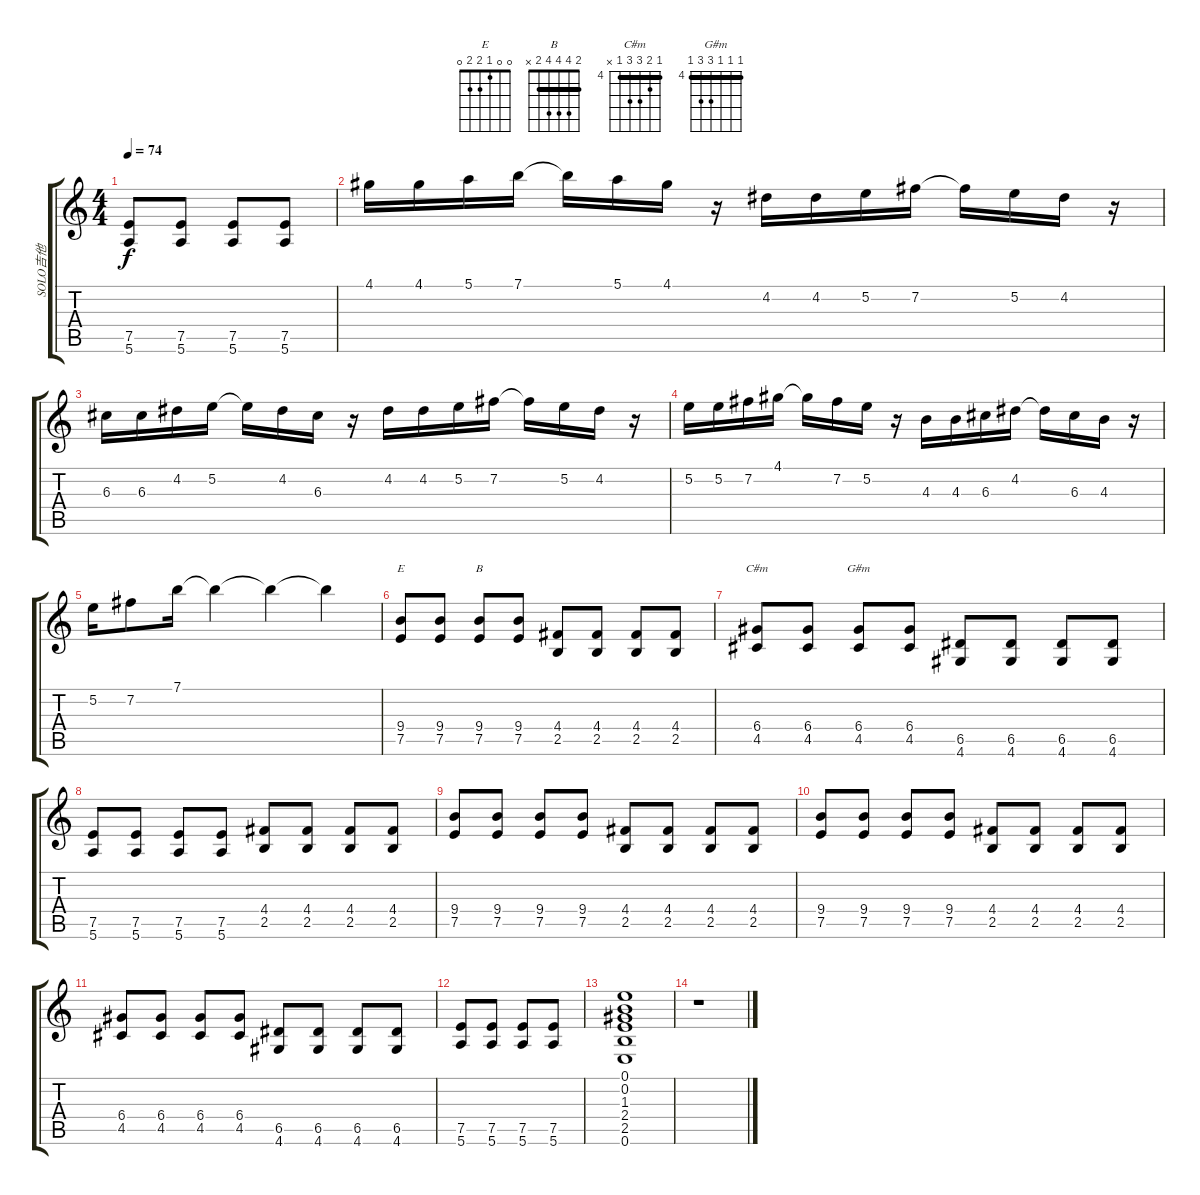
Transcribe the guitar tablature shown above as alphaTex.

\track ("SOLO吉他" "SOLO吉他") {instrument overdrivenguitar}
\staff {score tabs}
\tuning (E4 B3 G3 D3 A2 E2) {hide}
\chord ("E" 0 0 1 2 2 0)
\chord ("B" 2 4 4 4 2 x) {barre 2}
\chord ("C#m" 4 5 6 6 4 x) {firstfret 4 barre 4}
\chord ("G#m" 4 4 4 6 6 4) {firstfret 4 barre 4}
\ts (4 4)
\tempo 74
\clef g2
\ks c
(7.5 5.6).8{dy f} (7.5 5.6).8 (7.5 5.6).8 (7.5 5.6).8 |
4.1.16{volume 8} 4.1.16 5.1.16 7.1.16 7.1{t}.16 5.1.16 4.1.16 r.16 4.2.16 4.2.16 5.2.16 7.2.16 7.2{t}.16 5.2.16 4.2.16 r.16 |
6.3.16 6.3.16 4.2.16 5.2.16 5.2{t}.16 4.2.16 6.3.16 r.16 4.2.16 4.2.16 5.2.16 7.2.16 7.2{t}.16 5.2.16 4.2.16 r.16 |
5.2.16 5.2.16 7.2.16 4.1.16 4.1{t}.16 7.2.16 5.2.16 r.16 4.3.16 4.3.16 6.3.16 4.2.16 4.2{t}.16 6.3.16 4.3.16 r.16 |
5.2.16 7.2.8 7.1.16 7.1{t}.4 7.1{t}.4 7.1{t}.4 |
(9.4 7.5).8{ch "E" volume 10 instrument overdrivenguitar} (9.4 7.5).8 (9.4 7.5).8{ch "B"} (9.4 7.5).8 (4.4 2.5).8 (4.4 2.5).8 (4.4 2.5).8 (4.4 2.5).8 |
(6.4 4.5).8{ch "C#m"} (6.4 4.5).8 (6.4 4.5).8{ch "G#m"} (6.4 4.5).8 (6.5 4.6).8 (6.5 4.6).8 (6.5 4.6).8 (6.5 4.6).8 |
(7.5 5.6).8 (7.5 5.6).8 (7.5 5.6).8 (7.5 5.6).8 (4.4 2.5).8 (4.4 2.5).8 (4.4 2.5).8 (4.4 2.5).8 |
(9.4 7.5).8 (9.4 7.5).8 (9.4 7.5).8 (9.4 7.5).8 (4.4 2.5).8 (4.4 2.5).8 (4.4 2.5).8 (4.4 2.5).8 |
(9.4 7.5).8{volume 10 instrument overdrivenguitar} (9.4 7.5).8 (9.4 7.5).8 (9.4 7.5).8 (4.4 2.5).8 (4.4 2.5).8 (4.4 2.5).8 (4.4 2.5).8 |
(6.4 4.5).8 (6.4 4.5).8 (6.4 4.5).8 (6.4 4.5).8 (6.5 4.6).8 (6.5 4.6).8 (6.5 4.6).8 (6.5 4.6).8 |
(7.5 5.6).8 (7.5 5.6).8 (7.5 5.6).8 (7.5 5.6).8 |
(0.1 0.2 1.3 2.4 2.5 0.6).1{volume 2} |
r.1
